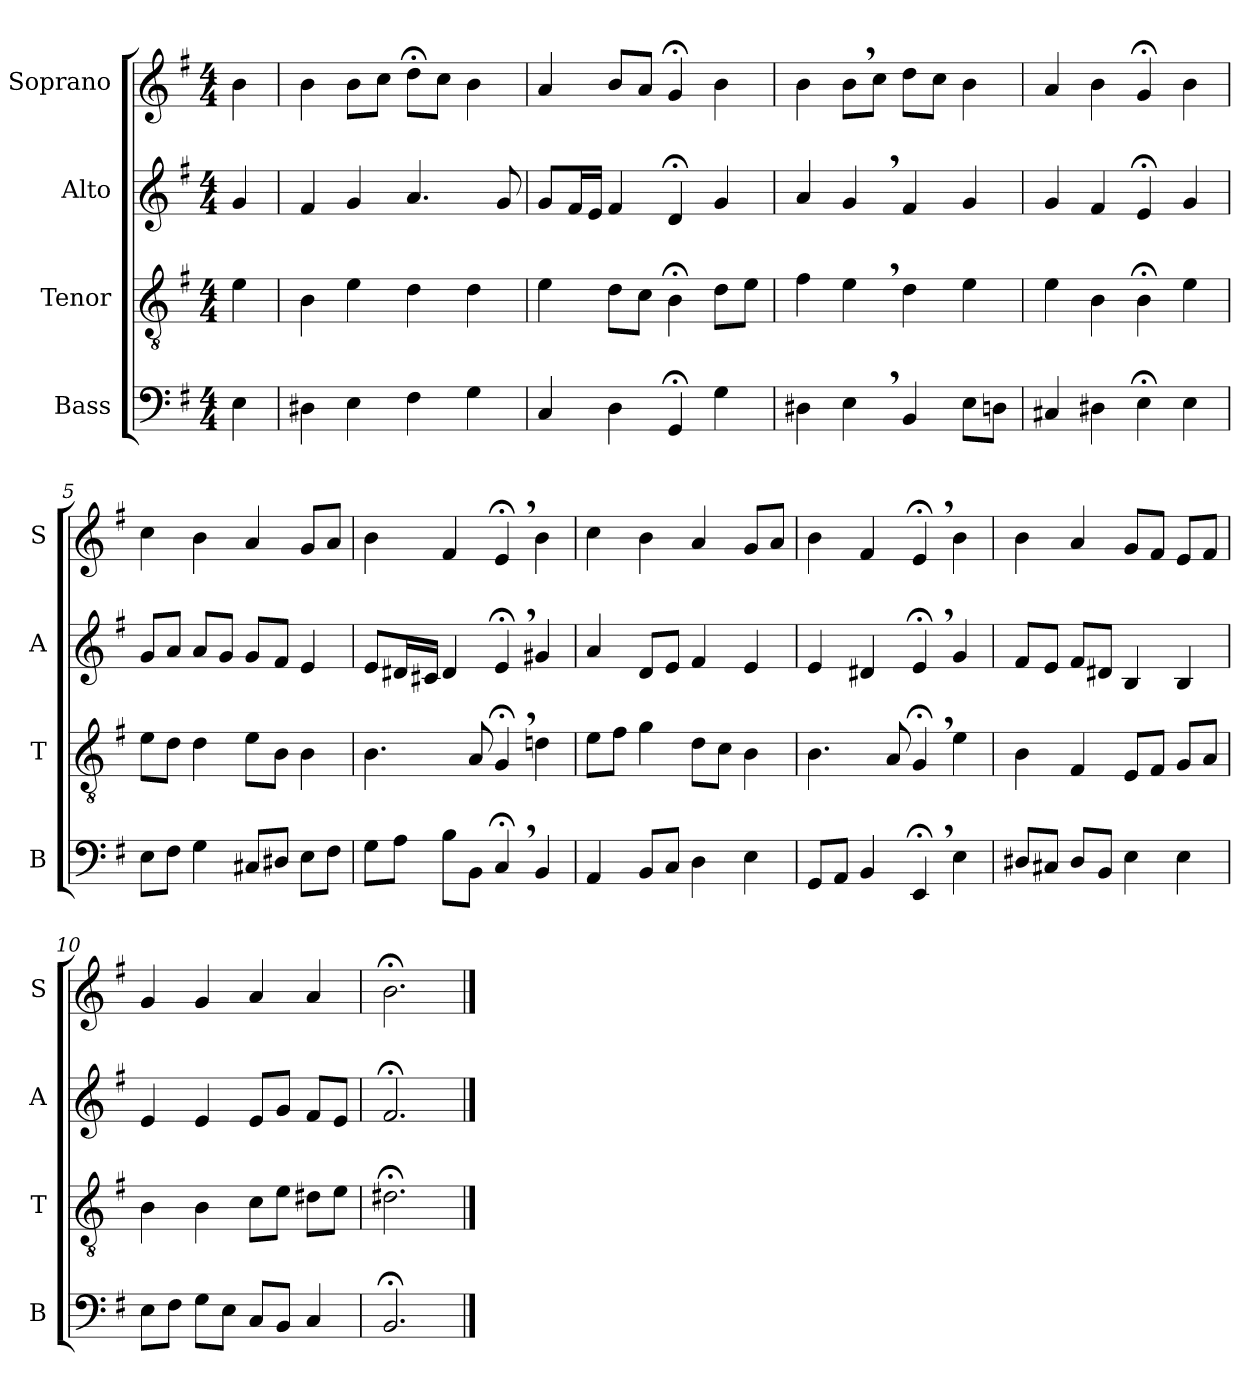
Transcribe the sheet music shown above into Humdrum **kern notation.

**kern	**kern	**kern	**kern
*part4	*part3	*part2	*part1
*staff4	*staff3	*staff2	*staff1
*I"Bass	*I"Tenor	*I"Alto	*I"Soprano
*I'B	*I'T	*I'A	*I'S
*clefF4	*clefGv2	*clefG2	*clefG2
*k[f#]	*k[f#]	*k[f#]	*k[f#]
*M4/4	*M4/4	*M4/4	*M4/4
=	=	=	=
4E\	4e\	4g/	4b\
=1	=1	=1	=1
4D#X\	4B\	4f#/	4b\
4E\	4e\	4g/	8b\L
.	.	.	8cc\J
4F#\	4d\	4.a/	8dd;<\L
.	.	.	8cc\J
4G\	4d\	.	4b\
.	.	8g/	.
=2	=2	=2	=2
4C/	4e\	8g/L	4a/
.	.	16f#/L	.
.	.	16e/JJ	.
4D\	8d\L	4f#/	8b/L
.	8c\J	.	8a/J
4GG;</	4B;<\	4d;</	4g;</
4G\	8d\L	4g/	4b\
.	8e\J	.	.
=3	=3	=3	=3
4D#X\	4f#\	4a/	4b\
4E,\	4e,\	4g,/	8b,\L
.	.	.	8cc\J
4BB/	4d\	4f#/	8dd\L
.	.	.	8cc\J
8E\L	4e\	4g/	4b\
8Dn\J	.	.	.
=4	=4	=4	=4
4C#X/	4e\	4g/	4a/
4D#X\	4B\	4f#/	4b\
4E;<\	4B;<\	4e;</	4g;</
4E\	4e\	4g/	4b\
=5	=5	=5	=5
8E\L	8e\L	8g/L	4cc\
8F#\J	8d\J	8a/J	.
4G\	4d\	8a/L	4b\
.	.	8g/J	.
8C#X/L	8e\L	8g/L	4a/
8D#X/J	8B\J	8f#/J	.
8E\L	4B\	4e/	8g/L
8F#\J	.	.	8a/J
=6	=6	=6	=6
8G\L	4.B\	8e/L	4b:\
8A\J	.	16d#X/L	.
.	.	16c#X/JJ	.
8B\L	.	4d#/	4f#/
8BB\J	8A/	.	.
4C;<,/	4G;<,/	4e;<,/	4e;<,/
4BB/	4dn\	4g#X/	4b\
=7	=7	=7	=7
4AA/	8e\L	4a/	4cc\
.	8f#\J	.	.
8BB/L	4g\	8d/L	4b\
8C/J	.	8e/J	.
4D\	8d\L	4f#/	4a/
.	8c\J	.	.
4E\	4B\	4e/	8g/L
.	.	.	8a/J
=8	=8	=8	=8
8GG/L	4.B\	4e/	4b\
8AA/J	.	.	.
4BB/	.	4d#X/	4f#/
.	8A/	.	.
4EE;<,/	4G;<,/	4e;<,/	4e;<,/
4E\	4e\	4g/	4b\
=9	=9	=9	=9
8D#X/L	4B\	8f#/L	4b\
8C#X/J	.	8e/J	.
8D#/L	4F#/	8f#/L	4a/
8BB/J	.	8d#X/J	.
4E\	8E/L	4B/	8g/L
.	8F#/J	.	8f#/J
4E\	8G/L	4B/	8e/L
.	8A/J	.	8f#/J
=10	=10	=10	=10
8E\L	4B\	4e/	4g/
8F#\J	.	.	.
8G\L	4B\	4e/	4g/
8E\J	.	.	.
8C/L	8c\L	8e/L	4a/
8BB/J	8e\J	8g/J	.
4C/	8d#X\L	8f#/L	4a/
.	8e\J	8e/J	.
=11	=11	=11	=11
2.BB;</	2.d#X;<\	2.f#;</	2.b;<\
==	==	==	==
*-	*-	*-	*-
